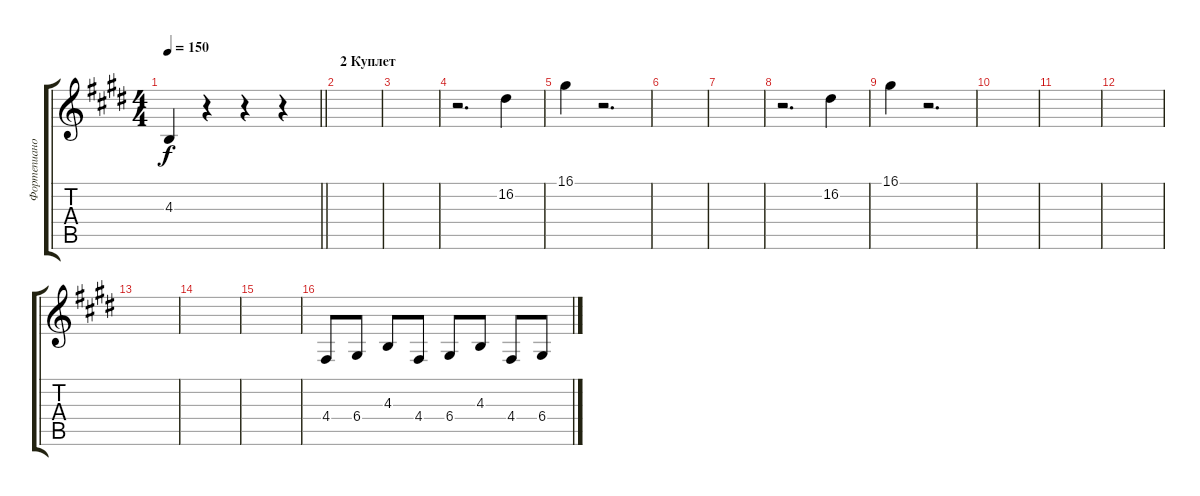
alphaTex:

\track ("Фортепиано" "Фортепиано") {instrument electricgrandpiano}
\staff {score tabs}
\tuning (E4 B3 G3 D3 A2 E2) {hide}
\ts (4 4)
\tempo 150
\clef g2
\barLineRight lightlight
\ks c#minor
4.3.4{dy f} r.4 r.4 r.4 |
\section ("" "2 Куплет")
|
|
r.2{d} 16.2.4 |
16.1.4 r.2{d} |
|
|
r.2{d} 16.2.4 |
16.1.4 r.2{d} |
|
|
|
|
|
|
4.4.8 6.4.8 4.3.8 4.4.8 6.4.8 4.3.8 4.4.8 6.4.8
